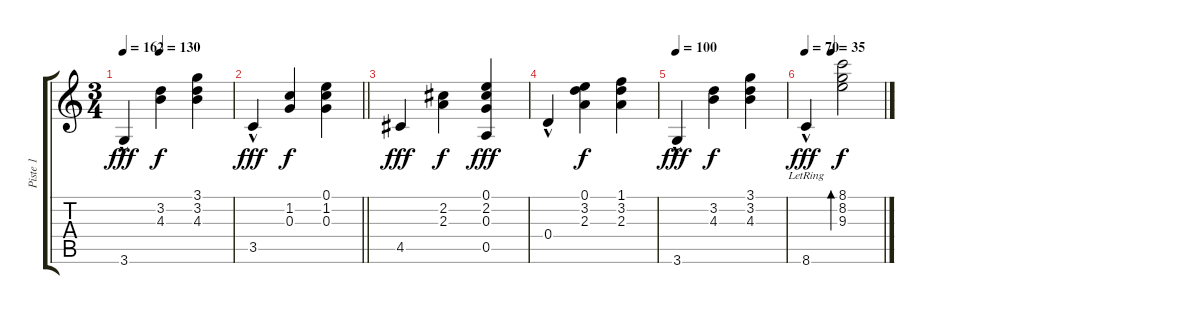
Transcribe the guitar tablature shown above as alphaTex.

\track ("Piste 1" "Piste 1") {instrument acousticguitarsteel}
\staff {score tabs}
\tuning (E4 B3 G3 D3 A2 E2) {hide}
\ts (3 4)
\tempo 162
\tempo (130 0.3333333333333333)
\clef g2
\ks c
3.6{hac}.4{dy fff} (3.2 4.3).4{dy f} (3.1 3.2 4.3).4 |
\barLineRight lightlight
3.5{hac}.4{dy fff} (1.2 0.3).4{dy f} (0.1 1.2 0.3).4 |
4.5.4{dy fff} (2.2 2.3).4{dy f} (0.1 2.2 0.3 0.5).4{dy fff} |
0.4{hac}.4 (0.1 3.2 2.3).4{dy f} (1.1 3.2 2.3).4 |
\tempo 100
3.6{hac}.4{dy fff} (3.2 4.3).4{dy f} (3.1 3.2 4.3).4 |
\tempo 70
\tempo (35 0.3333333333333333)
8.6{hac lr}.4{dy fff} (8.1 8.2 9.3).2{bd 120 dy f}
